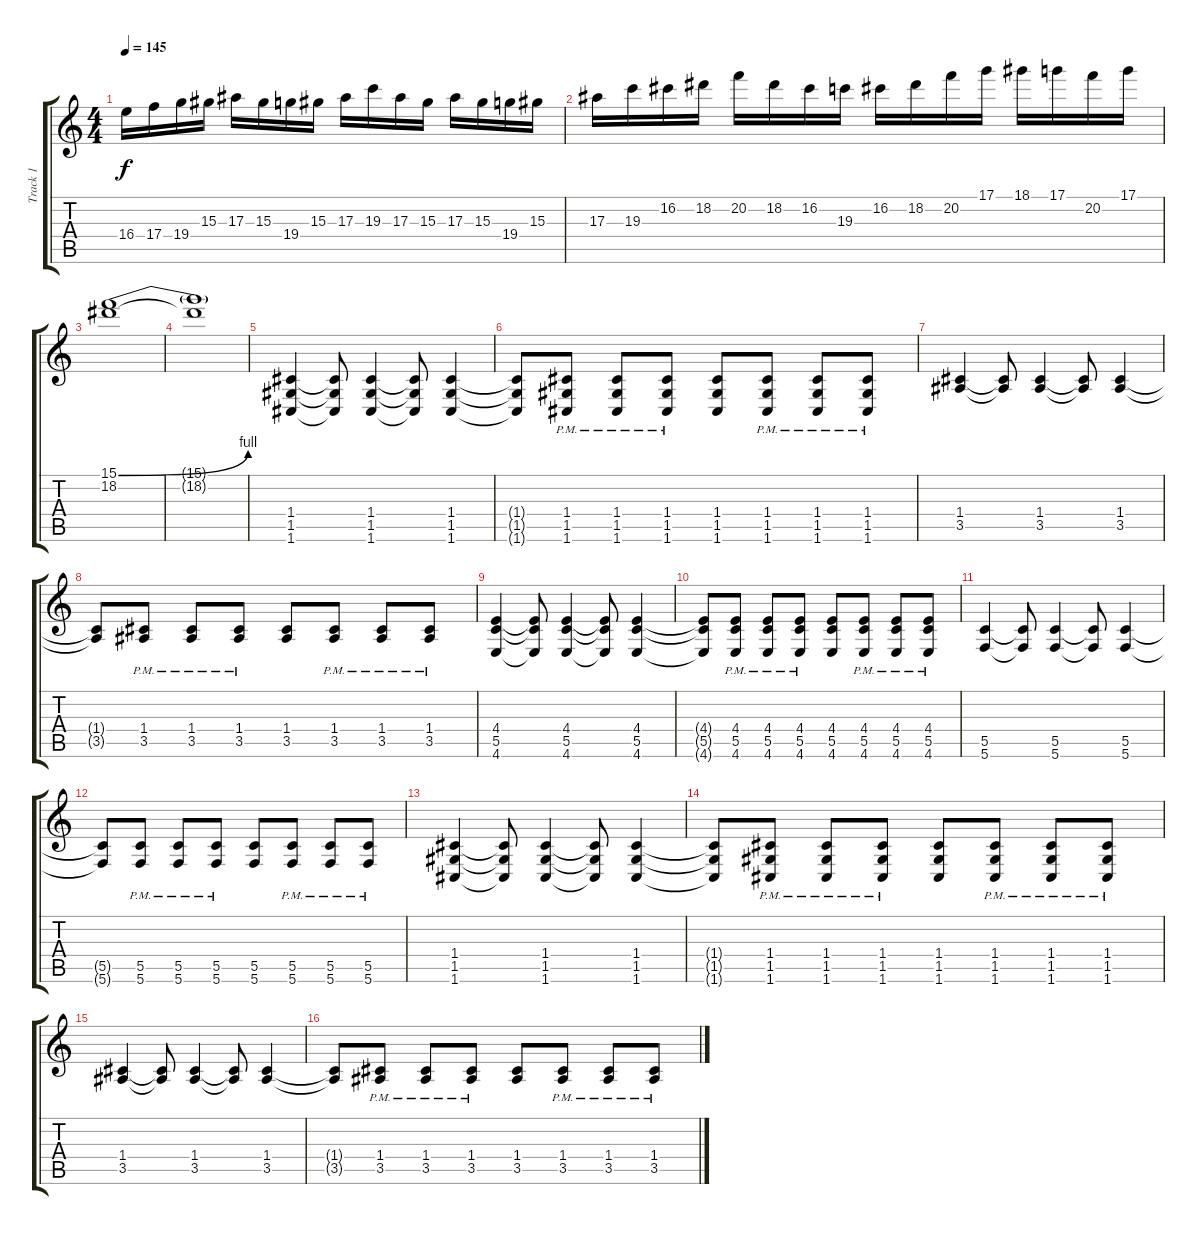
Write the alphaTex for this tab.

\track ("Track 1" "Track 1") {instrument distortionguitar}
\staff {score tabs}
\tuning (D4 A3 F3 C3 G2 C2) {hide}
\ts (4 4)
\tempo 145
\clef g2
\ks c
16.4.16{dy f} 17.4.16 19.4.16 15.3.16 17.3.16 15.3.16 19.4.16 15.3.16 17.3.16 19.3.16 17.3.16 15.3.16 17.3.16 15.3.16 19.4.16 15.3.16 |
17.3.16 19.3.16 16.2.16 18.2.16 20.2.16 18.2.16 16.2.16 19.3.16 16.2.16 18.2.16 20.2.16 17.1.16 18.1.16 17.1.16 20.2.16 17.1.16 |
(15.1{be (bend 0 0 60 4)} 18.2).1 |
(15.1{t} 18.2{t}).1 |
(1.4 1.5 1.6).4 (1.4{t} 1.5{t} 1.6{t}).8 (1.4 1.5 1.6).4 (1.4{t} 1.5{t} 1.6{t}).8 (1.4 1.5 1.6).4 |
(1.4{t} 1.5{t} 1.6{t}).8 (1.4{pm} 1.5{pm} 1.6{pm}).8 (1.4{pm} 1.5{pm} 1.6{pm}).8 (1.4{pm} 1.5{pm} 1.6{pm}).8 (1.4 1.5 1.6).8 (1.4{pm} 1.5{pm} 1.6{pm}).8 (1.4{pm} 1.5{pm} 1.6{pm}).8 (1.4{pm} 1.5{pm} 1.6{pm}).8 |
(1.4 3.5).4 (1.4{t} 3.5{t}).8 (1.4 3.5).4 (1.4{t} 3.5{t}).8 (1.4 3.5).4 |
(1.4{t} 3.5{t}).8 (1.4{pm} 3.5{pm}).8 (1.4{pm} 3.5{pm}).8 (1.4{pm} 3.5{pm}).8 (1.4 3.5).8 (1.4{pm} 3.5{pm}).8 (1.4{pm} 3.5{pm}).8 (1.4{pm} 3.5{pm}).8 |
(4.4 5.5 4.6).4 (4.4{t} 5.5{t} 4.6{t}).8 (4.4 5.5 4.6).4 (4.4{t} 5.5{t} 4.6{t}).8 (4.4 5.5 4.6).4 |
(4.4{t} 5.5{t} 4.6{t}).8 (4.4{pm} 5.5{pm} 4.6{pm}).8 (4.4{pm} 5.5{pm} 4.6{pm}).8 (4.4{pm} 5.5{pm} 4.6{pm}).8 (4.4 5.5 4.6).8 (4.4{pm} 5.5{pm} 4.6{pm}).8 (4.4{pm} 5.5{pm} 4.6{pm}).8 (4.4{pm} 5.5{pm} 4.6{pm}).8 |
(5.5 5.6).4 (5.5{t} 5.6{t}).8 (5.5 5.6).4 (5.5{t} 5.6{t}).8 (5.5 5.6).4 |
(5.5{t} 5.6{t}).8 (5.5{pm} 5.6{pm}).8 (5.5{pm} 5.6{pm}).8 (5.5{pm} 5.6{pm}).8 (5.5 5.6).8 (5.5{pm} 5.6{pm}).8 (5.5{pm} 5.6{pm}).8 (5.5{pm} 5.6{pm}).8 |
(1.4 1.5 1.6).4 (1.4{t} 1.5{t} 1.6{t}).8 (1.4 1.5 1.6).4 (1.4{t} 1.5{t} 1.6{t}).8 (1.4 1.5 1.6).4 |
(1.4{t} 1.5{t} 1.6{t}).8 (1.4{pm} 1.5{pm} 1.6{pm}).8 (1.4{pm} 1.5{pm} 1.6{pm}).8 (1.4{pm} 1.5{pm} 1.6{pm}).8 (1.4 1.5 1.6).8 (1.4{pm} 1.5{pm} 1.6{pm}).8 (1.4{pm} 1.5{pm} 1.6{pm}).8 (1.4{pm} 1.5{pm} 1.6{pm}).8 |
(1.4 3.5).4 (1.4{t} 3.5{t}).8 (1.4 3.5).4 (1.4{t} 3.5{t}).8 (1.4 3.5).4 |
(1.4{t} 3.5{t}).8 (1.4{pm} 3.5{pm}).8 (1.4{pm} 3.5{pm}).8 (1.4{pm} 3.5{pm}).8 (1.4 3.5).8 (1.4{pm} 3.5{pm}).8 (1.4{pm} 3.5{pm}).8 (1.4{pm} 3.5{pm}).8
